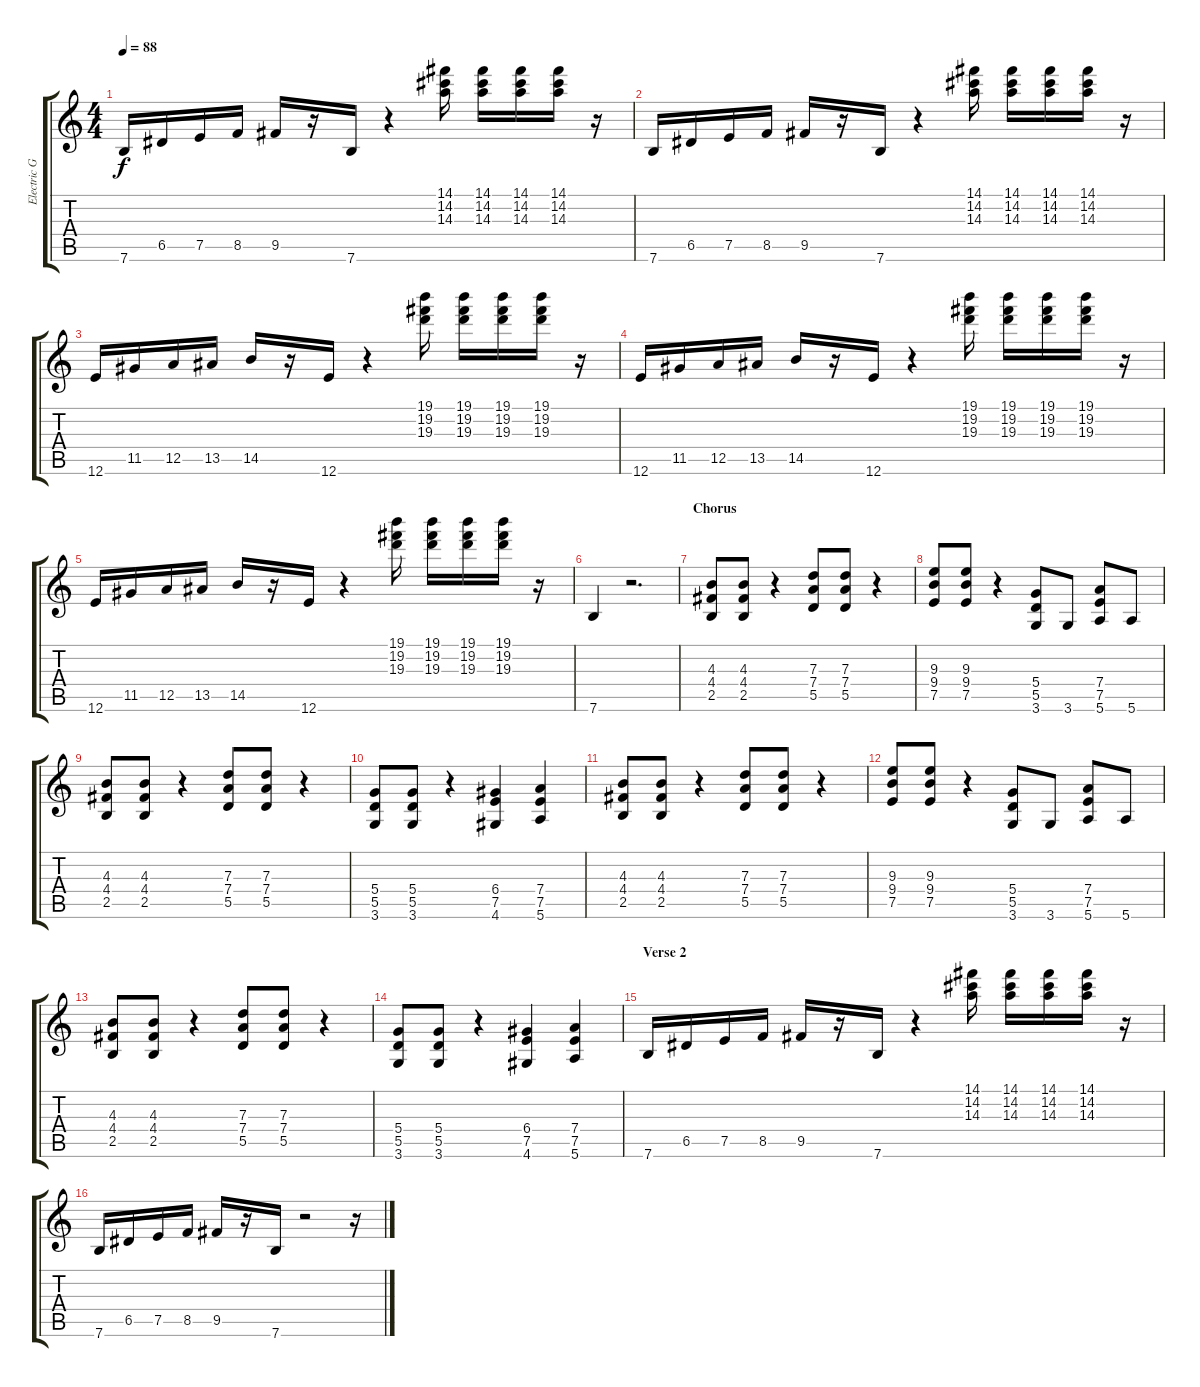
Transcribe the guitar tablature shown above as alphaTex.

\track ("Electric Guitar" "Electric G") {instrument overdrivenguitar}
\staff {score tabs}
\tuning (E4 B3 G3 D3 A2 E2) {hide}
\ts (4 4)
\tempo 88
\clef g2
\ks c
7.6.16{dy f} 6.5.16 7.5.16 8.5.16 9.5.16 r.16 7.6.16 r.4 (14.1 14.2 14.3).16 (14.1 14.2 14.3).16 (14.1 14.2 14.3).16 (14.1 14.2 14.3).16 r.16 |
7.6.16 6.5.16 7.5.16 8.5.16 9.5.16 r.16 7.6.16 r.4 (14.1 14.2 14.3).16 (14.1 14.2 14.3).16 (14.1 14.2 14.3).16 (14.1 14.2 14.3).16 r.16 |
12.6.16 11.5.16 12.5.16 13.5.16 14.5.16 r.16 12.6.16 r.4 (19.1 19.2 19.3).16 (19.1 19.2 19.3).16 (19.1 19.2 19.3).16 (19.1 19.2 19.3).16 r.16 |
12.6.16 11.5.16 12.5.16 13.5.16 14.5.16 r.16 12.6.16 r.4 (19.1 19.2 19.3).16 (19.1 19.2 19.3).16 (19.1 19.2 19.3).16 (19.1 19.2 19.3).16 r.16 |
12.6.16 11.5.16 12.5.16 13.5.16 14.5.16 r.16 12.6.16 r.4 (19.1 19.2 19.3).16 (19.1 19.2 19.3).16 (19.1 19.2 19.3).16 (19.1 19.2 19.3).16 r.16 |
7.6.4 r.2{d} |
\section ("" "Chorus")
(4.3 4.4 2.5).8{volume 14 instrument distortionguitar} (4.3 4.4 2.5).8 r.4 (7.3 7.4 5.5).8 (7.3 7.4 5.5).8 r.4 |
(9.3 9.4 7.5).8 (9.3 9.4 7.5).8 r.4 (5.4 5.5 3.6).8 3.6.8 (7.4 7.5 5.6).8 5.6.8 |
(4.3 4.4 2.5).8 (4.3 4.4 2.5).8 r.4 (7.3 7.4 5.5).8 (7.3 7.4 5.5).8 r.4 |
(5.4 5.5 3.6).8 (5.4 5.5 3.6).8 r.4 (6.4 7.5 4.6).4 (7.4 7.5 5.6).4 |
(4.3 4.4 2.5).8 (4.3 4.4 2.5).8 r.4 (7.3 7.4 5.5).8 (7.3 7.4 5.5).8 r.4 |
(9.3 9.4 7.5).8 (9.3 9.4 7.5).8 r.4 (5.4 5.5 3.6).8 3.6.8 (7.4 7.5 5.6).8 5.6.8 |
(4.3 4.4 2.5).8 (4.3 4.4 2.5).8 r.4 (7.3 7.4 5.5).8 (7.3 7.4 5.5).8 r.4 |
(5.4 5.5 3.6).8 (5.4 5.5 3.6).8 r.4 (6.4 7.5 4.6).4 (7.4 7.5 5.6).4 |
\section ("" "Verse 2")
7.6.16{volume 9 instrument overdrivenguitar} 6.5.16 7.5.16 8.5.16 9.5.16 r.16 7.6.16 r.4 (14.1 14.2 14.3).16 (14.1 14.2 14.3).16 (14.1 14.2 14.3).16 (14.1 14.2 14.3).16 r.16 |
7.6.16 6.5.16 7.5.16 8.5.16 9.5.16 r.16 7.6.16 r.2 r.16
